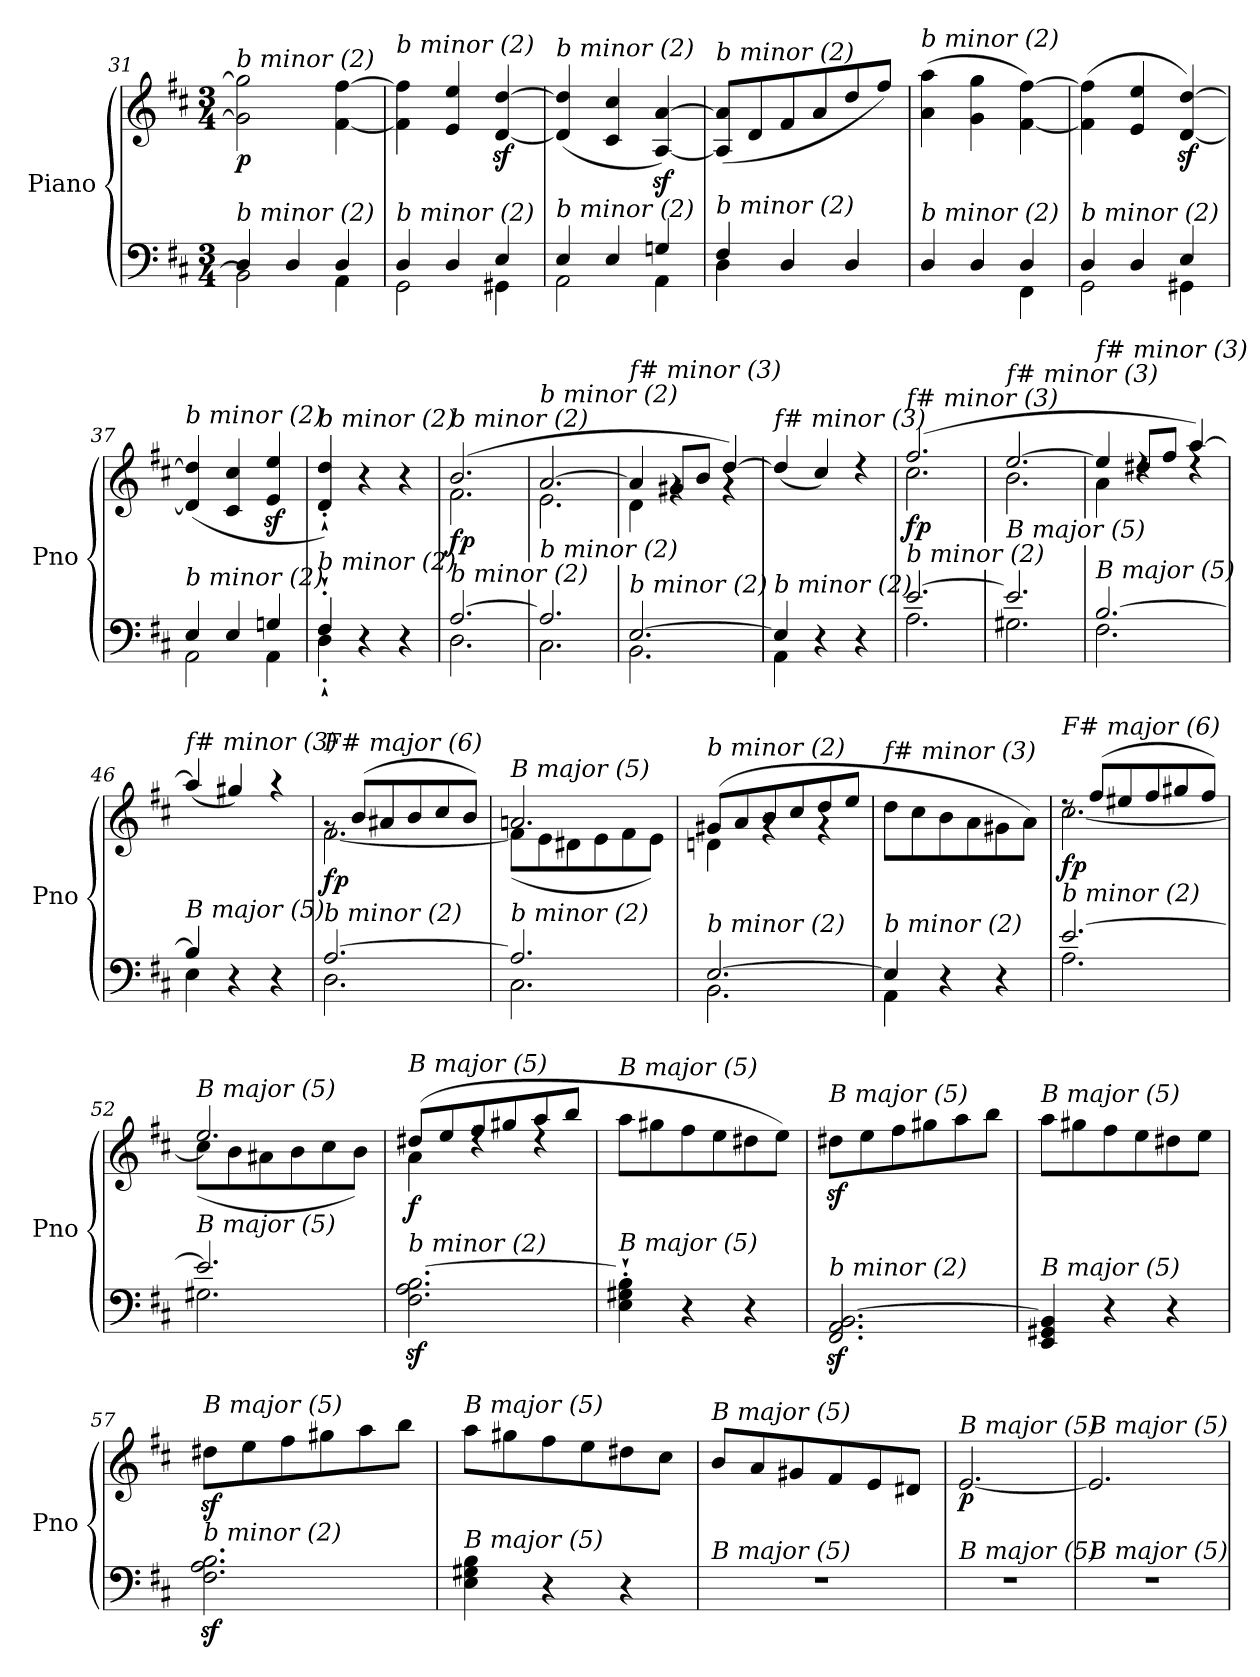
**kern	**kern	**dynam
*part1	*part1	*part1
*staff2	*staff1	*staff1/2
*I"Piano	*	*
*I'Pno	*	*
!!LO:PB:g=z
*clefF4	*clefG2	*
*k[f#c#]	*k[f#c#]	*
*M3/4	*M3/4	*
=31	=31	=31
*^	*	*
!	!	!LO:TX:i:t=b minor (2)	!
!LO:TX:i:t=b minor (2)	!	!	!
!	!	!	!LO:DY:b
4D/	2BB\]	2g\] 2gg\]	p
4D/	.	.	.
4D/	4AA\	[4f#\ [4ff#\	.
=32	=32	=32	=32
!	!	!LO:TX:i:t=b minor (2)	!
!LO:TX:i:t=b minor (2)	!	!	!
4D/	2GG\	4f#\] 4ff#\]	.
4D/	.	4e/ 4ee/	.
4E/	4GG#X\	[4d/z< [4dd/z<	.
=33	=33	=33	=33
!	!	!LO:TX:i:t=b minor (2)	!
!LO:TX:i:t=b minor (2)	!	!	!
4E/	2AA\	(>4d/] 4dd/]	.
4E/	.	4c#/ 4cc#/	.
4Gn/	4AA\	[4A/z< [4a/z<)	.
=34	=34	=34	=34
*	*	*^	*
!	!	!LO:TX:i:t=b minor (2)	!	!
!LO:TX:i:t=b minor (2)	!	!	!	!
4F#/	4D\	(8A/] 8a/]L	4ryy	.
.	.	8d/	.	.
4D/	2ryy	8f#/	2ryy	.
.	.	8a/	.	.
4D/	.	8dd/	.	.
.	.	8ff#/J)	.	.
=35	=35	=35	=35	=35
!	!	!LO:TX:i:t=b minor (2)	!	!
!LO:TX:i:t=b minor (2)	!	!	!	!
!	!	!	!	!LO:DY:b
4D/	2ryy	(4a\ 4aa\	2ryy	other-dynamics
4D/	.	4g\ 4gg\	.	.
4D/	4FF#\	[4f#\ [4ff#\)	4ryy	.
=36	=36	=36	=36	=36
!	!	!LO:TX:i:t=b minor (2)	!	!
!LO:TX:i:t=b minor (2)	!	!	!	!
*	*	*v	*v	*
4D/	2GG\	(4f#\] 4ff#\]	.
4D/	.	4e/ 4ee/	.
4E/	4GG#X\	[4d/z< [4dd/z<)	.
=37	=37	=37	=37
!	!	!LO:TX:i:t=b minor (2)	!
!LO:TX:i:t=b minor (2)	!	!	!
4E/	2AA\	(4d/] 4dd/]	.
4E/	.	4c#/ 4cc#/	.
4Gn/	4AA\	4e/z< 4ee/z<	.
=38	=38	=38	=38
*	*	*^	*
!	!	!LO:TX:i:t=b minor (2)	!	!
!LO:TX:i:t=b minor (2)	!	!	!	!
4F#`'/	4D`'\	4d/`' 4dd/`')	4ryy	.
4r	2ryy	4r	2ryy	.
4r	.	4r	.	.
=39	=39	=39	=39	=39
!	!	!LO:TX:i:t=b minor (2)	!	!
!LO:TX:i:t=b minor (2)	!	!	!	!
!	!	!	!	!LO:DY:b
[2.A/	2.D\	(2.b/	2.f#\	fp
=40	=40	=40	=40	=40
!	!	!LO:TX:i:t=b minor (2)	!	!
!LO:TX:i:t=b minor (2)	!	!	!	!
2.A/]	2.C#\	[2.a/	2.e\	.
=41	=41	=41	=41	=41
!	!	!LO:TX:i:t=f# minor (3)	!	!
!LO:TX:i:t=b minor (2)	!	!	!	!
[2.E/	2.BB\	4a/]	4d\	.
.	.	8g#X/L	4rg	.
.	.	8b/J	.	.
.	.	[4dd/)	4rg	.
!!LO:LB:g=z	!!
=42	=42	=42	=42	=42
!	!	!LO:TX:i:t=f# minor (3)	!	!
!LO:TX:i:t=b minor (2)	!	!	!	!
4E/]	4AA\	(>4dd/]	4ryy	.
4r	2ryy	4cc#/)	2ryy	.
4r	.	4rdd	.	.
=43	=43	=43	=43	=43
!	!	!LO:TX:i:t=f# minor (3)	!	!
!LO:TX:i:t=b minor (2)	!	!	!	!
!	!	!	!	!LO:DY:b
[2.e/	2.A\	(2.ff#/	2.cc#\	fp
=44	=44	=44	=44	=44
!	!	!LO:TX:i:t=f# minor (3)	!	!
!LO:TX:i:t=B major (5)	!	!	!	!
2.e/]	2.G#X\	[2.ee/	2.b\	.
=45	=45	=45	=45	=45
!	!	!LO:TX:i:t=f# minor (3)	!	!
!LO:TX:i:t=B major (5)	!	!	!	!
[2.B/	2.F#\	4ee/]	4a\	.
.	.	8dd#X/L	4rdd	.
.	.	8ff#/J	.	.
.	.	[4aa/)	4rdd	.
=46	=46	=46	=46	=46
!	!	!LO:TX:i:t=f# minor (3)	!	!
!LO:TX:i:t=B major (5)	!	!	!	!
4B/]	4E\	(>4aa/]	4ryy	.
4r	2ryy	4gg#X/)	2ryy	.
4r	.	4raa	.	.
=47	=47	=47	=47	=47
!	!	!LO:TX:i:t=F# major (6)	!	!
!LO:TX:i:t=b minor (2)	!	!	!	!
!	!	!	!	!LO:DY:b
[2.A/	2.D\	8rg	[2.f#\	fp
.	.	(8b/L	.	.
.	.	8a#X/	.	.
.	.	8b/	.	.
.	.	8cc#/	.	.
.	.	8b/J)	.	.
=48	=48	=48	=48	=48
!	!	!LO:TX:i:t=B major (5)	!	!
!LO:TX:i:t=b minor (2)	!	!	!	!
2.A/]	2.C#\	2.an/	(8f#\L]	.
.	.	.	8e\	.
.	.	.	8d#X\	.
.	.	.	8e\	.
.	.	.	8f#\	.
.	.	.	8e\J)	.
=49	=49	=49	=49	=49
!	!	!LO:TX:i:t=b minor (2)	!	!
!LO:TX:i:t=b minor (2)	!	!	!	!
[2.E/	2.BB\	(8g#X/L	4dn\	.
.	.	8a/	.	.
.	.	8b/	4rg	.
.	.	8cc#/	.	.
.	.	8dd/	4rg	.
.	.	8ee/J	.	.
!!LO:LB:g=z	!!
=50	=50	=50	=50	=50
!	!	!LO:TX:i:t=f# minor (3)	!	!
!LO:TX:i:t=b minor (2)	!	!	!	!
4E/]	4AA\	8dd\L	4ryy	.
.	.	8cc#\	.	.
4r	2ryy	8b\	2ryy	.
.	.	8a\	.	.
4r	.	8g#X\	.	.
.	.	8a\J)	.	.
!!LO:LB:g=z	!!
=51	=51	=51	=51	=51
!	!	!LO:TX:i:t=F# major (6)	!	!
!LO:TX:i:t=b minor (2)	!	!	!	!
!	!	!	!	!LO:DY:b
[2.e/	2.A\	8rdd	[2.cc#\	fp
.	.	(8ff#/L	.	.
.	.	8ee#X/	.	.
.	.	8ff#/	.	.
.	.	8gg#X/	.	.
.	.	8ff#/J)	.	.
=52	=52	=52	=52	=52
!	!	!LO:TX:i:t=B major (5)	!	!
!LO:TX:i:t=B major (5)	!	!	!	!
2.e/]	2.G#X\	2.ee/	(8cc#\L]	.
.	.	.	8b\	.
.	.	.	8a#X\	.
.	.	.	8b\	.
.	.	.	8cc#\	.
.	.	.	8b\J)	.
*v	*v	*	*	*
=53	=53	=53	=53
!	!LO:TX:i:t=B major (5)	!	!
!LO:TX:i:t=b minor (2)	!	!	!
!	!	!	!LO:DY:b
2.F#\z< 2.A\z< [2.B\z<	(8dd#X/L	4a\	f
.	8ee/	.	.
.	8ff#/	4rdd	.
.	8gg#X/	.	.
.	8aa/	4rdd	.
.	8bb/J	.	.
*	*v	*v	*
=54	=54	=54
!	!LO:TX:i:t=B major (5)	!
!LO:TX:i:t=B major (5)	!	!
4E\`' 4G#X\`' 4B\]`'	8aa\L	.
.	8gg#X\	.
4r	8ff#\	.
.	8ee\	.
4r	8dd#X\	.
.	8ee\J)	.
=55	=55	=55
!	!LO:TX:i:t=B major (5)	!
!LO:TX:i:t=b minor (2)	!	!
2.FF#/z< 2.AA/z< [2.BB/z<	8dd#Xz<\L	.
.	8ee\	.
.	8ff#\	.
.	8gg#X\	.
.	8aa\	.
.	8bb\J	.
=56	=56	=56
!	!LO:TX:i:t=B major (5)	!
!LO:TX:i:t=B major (5)	!	!
4EE/ 4GG#X/ 4BB/]	8aa\L	.
.	8gg#X\	.
4r	8ff#\	.
.	8ee\	.
4r	8dd#X\	.
.	8ee\J	.
!!LO:LB:g=z
=57	=57	=57
!	!LO:TX:i:t=B major (5)	!
!LO:TX:i:t=b minor (2)	!	!
2.F#\z< 2.A\z< 2.B\z<	8dd#Xz<\L	.
.	8ee\	.
.	8ff#\	.
.	8gg#X\	.
.	8aa\	.
.	8bb\J	.
=58	=58	=58
!	!LO:TX:i:t=B major (5)	!
!LO:TX:i:t=B major (5)	!	!
4E\ 4G#X\ 4B\	8aa\L	.
.	8gg#X\	.
4r	8ff#\	.
.	8ee\	.
4r	8dd#X\	.
.	8cc#\J	.
=59	=59	=59
!	!LO:TX:i:t=B major (5)	!
!LO:TX:i:t=B major (5)	!	!
!	!	!LO:DY:b
2.r	8b/L	other-dynamics
.	8a/	.
.	8g#X/	.
.	8f#/	.
.	8e/	.
.	8d#X/J	.
=60	=60	=60
!	!LO:TX:i:t=B major (5)	!
!LO:TX:i:t=B major (5)	!	!
!	!	!LO:DY:b
2.r	[2.e/	p
=61	=61	=61
!	!LO:TX:i:t=B major (5)	!
!LO:TX:i:t=B major (5)	!	!
2.r	2.e/]	.
=	=	=
*-	*-	*-
